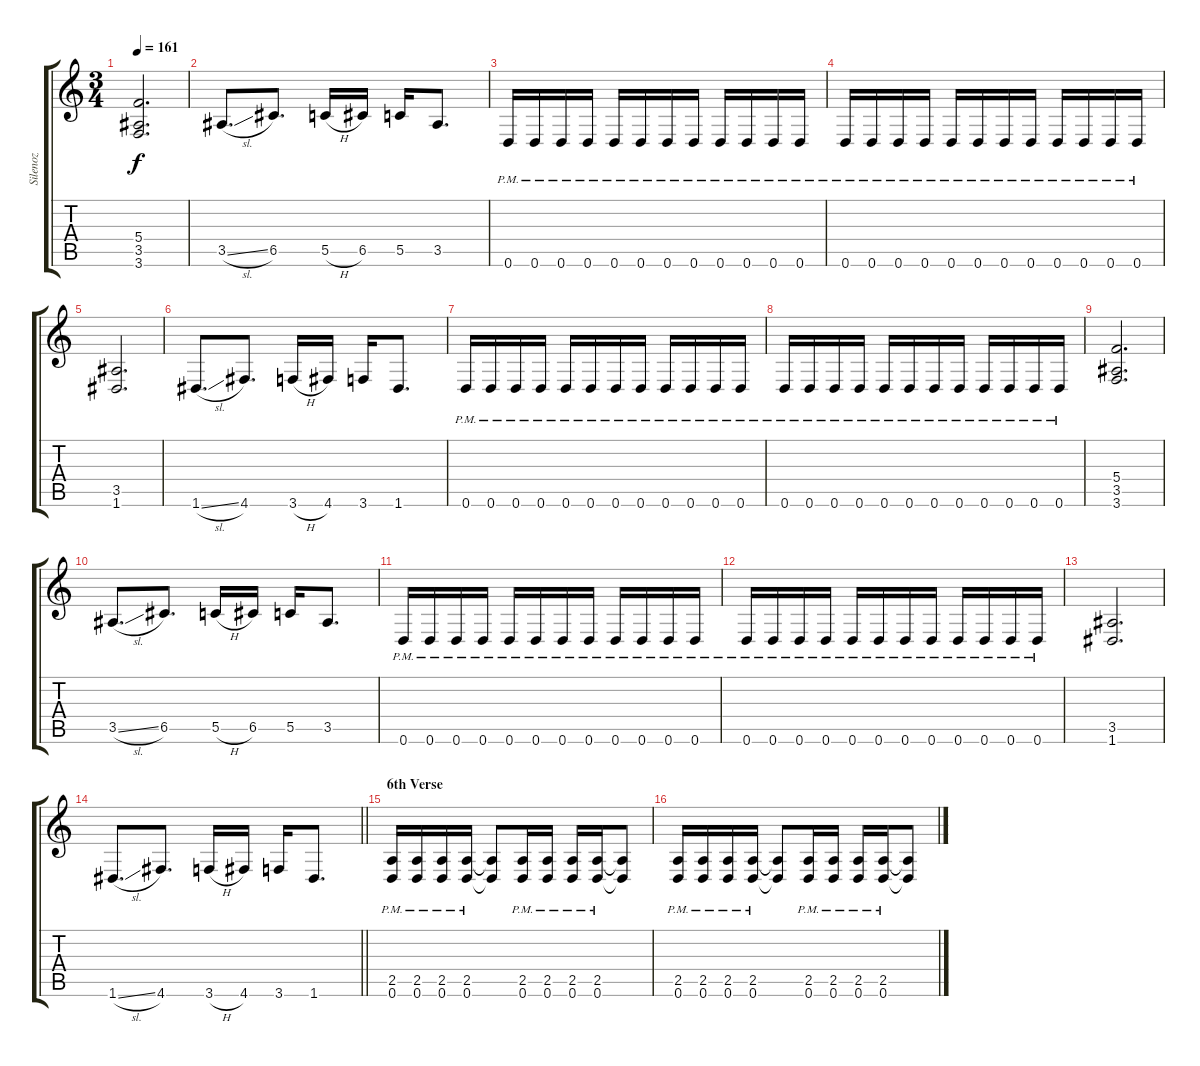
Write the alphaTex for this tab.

\track ("Silenoz" "Silenoz") {instrument distortionguitar}
\staff {score tabs}
\tuning (D4 A3 F3 C3 G2 D2) {hide}
\ts (3 4)
\tempo 161
\clef g2
\ks c
(5.4 3.5 3.6).2{d dy f} |
3.5{sl}.8{d} 6.5.8{d} 5.5{h}.16 6.5.16 5.5.16 3.5.8{d} |
0.6{pm}.16 0.6{pm}.16 0.6{pm}.16 0.6{pm}.16 0.6{pm}.16 0.6{pm}.16 0.6{pm}.16 0.6{pm}.16 0.6{pm}.16 0.6{pm}.16 0.6{pm}.16 0.6{pm}.16 |
0.6{pm}.16 0.6{pm}.16 0.6{pm}.16 0.6{pm}.16 0.6{pm}.16 0.6{pm}.16 0.6{pm}.16 0.6{pm}.16 0.6{pm}.16 0.6{pm}.16 0.6{pm}.16 0.6{pm}.16 |
(3.5 1.6).2{d} |
1.6{sl}.8{d} 4.6.8{d} 3.6{h}.16 4.6.16 3.6.16 1.6.8{d} |
0.6{pm}.16 0.6{pm}.16 0.6{pm}.16 0.6{pm}.16 0.6{pm}.16 0.6{pm}.16 0.6{pm}.16 0.6{pm}.16 0.6{pm}.16 0.6{pm}.16 0.6{pm}.16 0.6{pm}.16 |
0.6{pm}.16 0.6{pm}.16 0.6{pm}.16 0.6{pm}.16 0.6{pm}.16 0.6{pm}.16 0.6{pm}.16 0.6{pm}.16 0.6{pm}.16 0.6{pm}.16 0.6{pm}.16 0.6{pm}.16 |
(5.4 3.5 3.6).2{d} |
3.5{sl}.8{d} 6.5.8{d} 5.5{h}.16 6.5.16 5.5.16 3.5.8{d} |
0.6{pm}.16 0.6{pm}.16 0.6{pm}.16 0.6{pm}.16 0.6{pm}.16 0.6{pm}.16 0.6{pm}.16 0.6{pm}.16 0.6{pm}.16 0.6{pm}.16 0.6{pm}.16 0.6{pm}.16 |
0.6{pm}.16 0.6{pm}.16 0.6{pm}.16 0.6{pm}.16 0.6{pm}.16 0.6{pm}.16 0.6{pm}.16 0.6{pm}.16 0.6{pm}.16 0.6{pm}.16 0.6{pm}.16 0.6{pm}.16 |
(3.5 1.6).2{d} |
\barLineRight lightlight
1.6{sl}.8{d} 4.6.8{d} 3.6{h}.16 4.6.16 3.6.16 1.6.8{d} |
\section ("" "6th Verse")
(2.5{pm} 0.6{pm}).16 (2.5{pm} 0.6{pm}).16 (2.5{pm} 0.6{pm}).16 (2.5{pm} 0.6{pm}).16 (2.5{t} 0.6{t}).8 (2.5{pm} 0.6{pm}).16 (2.5{pm} 0.6{pm}).16 (2.5{pm} 0.6{pm}).16 (2.5{pm} 0.6{pm}).16 (2.5{t} 0.6{t}).8 |
(2.5{pm} 0.6{pm}).16 (2.5{pm} 0.6{pm}).16 (2.5{pm} 0.6{pm}).16 (2.5{pm} 0.6{pm}).16 (2.5{t} 0.6{t}).8 (2.5{pm} 0.6{pm}).16 (2.5{pm} 0.6{pm}).16 (2.5{pm} 0.6{pm}).16 (2.5{pm} 0.6{pm}).16 (2.5{t} 0.6{t}).8
